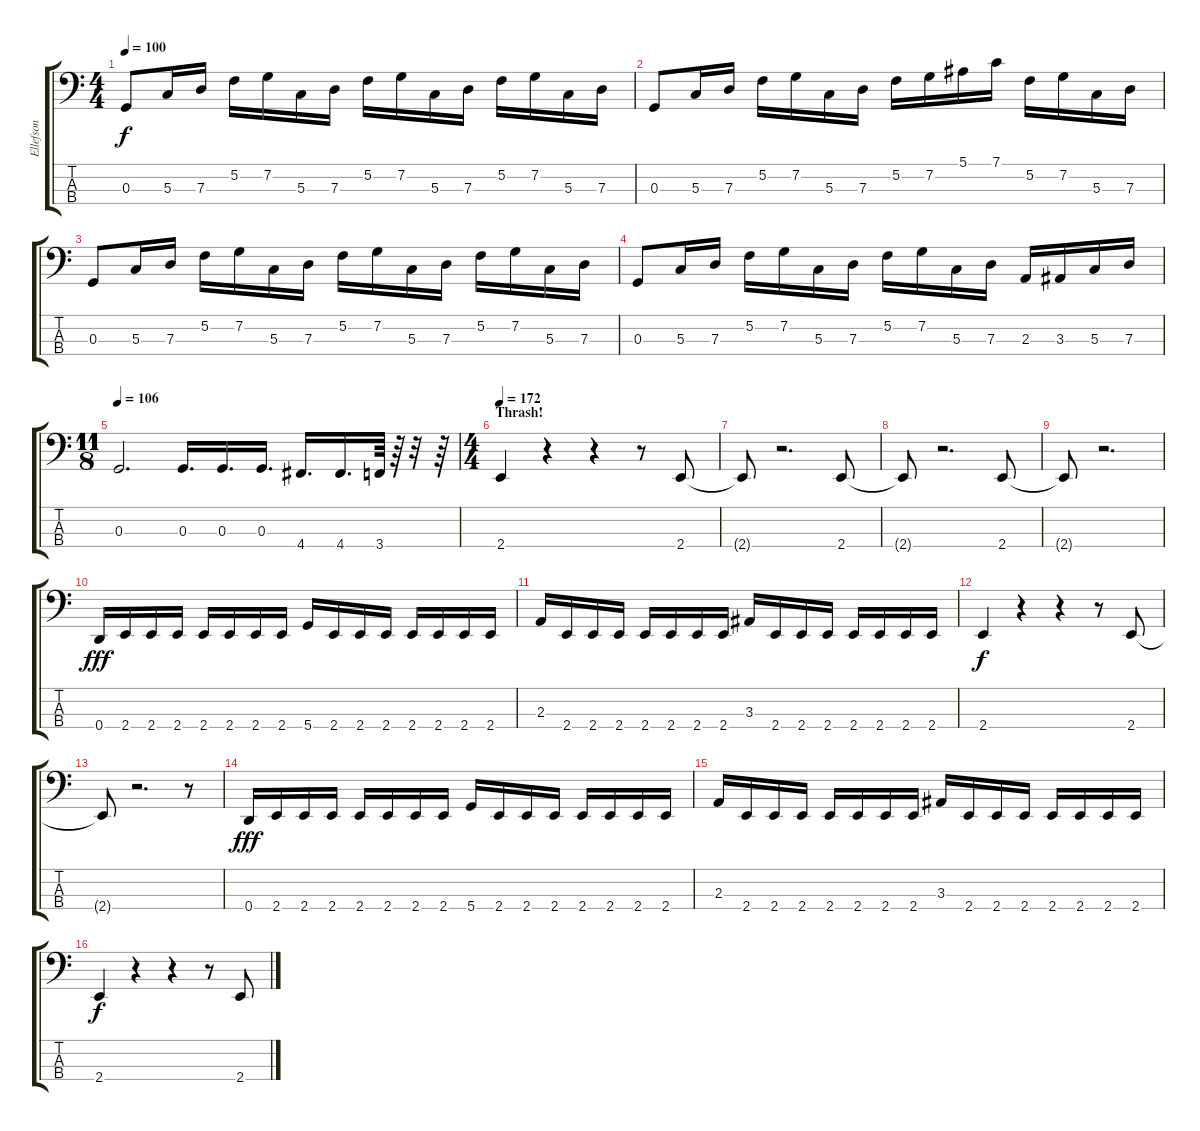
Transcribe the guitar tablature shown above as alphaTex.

\track ("Ellefson" "Ellefson") {instrument electricbasspick}
\staff {score tabs}
\tuning (F2 C2 G1 D1) {hide}
\ts (4 4)
\tempo 100
\clef f4
\ks c
0.3.8{dy f} 5.3.16 7.3.16 5.2.16 7.2.16 5.3.16 7.3.16 5.2.16 7.2.16 5.3.16 7.3.16 5.2.16 7.2.16 5.3.16 7.3.16 |
0.3.8 5.3.16 7.3.16 5.2.16 7.2.16 5.3.16 7.3.16 5.2.16 7.2.16 5.1.16 7.1.16 5.2.16 7.2.16 5.3.16 7.3.16 |
0.3.8 5.3.16 7.3.16 5.2.16 7.2.16 5.3.16 7.3.16 5.2.16 7.2.16 5.3.16 7.3.16 5.2.16 7.2.16 5.3.16 7.3.16 |
0.3.8 5.3.16 7.3.16 5.2.16 7.2.16 5.3.16 7.3.16 5.2.16 7.2.16 5.3.16 7.3.16 2.3.16 3.3.16 5.3.16 7.3.16 |
\ts (11 8)
\tempo 106
0.3.2{d} 0.3.16{d} 0.3.16{d} 0.3.16{d} 4.4.16{d} 4.4.16{d} 3.4.64 r.64 r.32 r.64 |
\ts (4 4)
\section ("" "Thrash!")
\tempo 172
2.4.4 r.4 r.4 r.8 2.4.8 |
2.4{t}.8 r.2{d} 2.4.8 |
2.4{t}.8 r.2{d} 2.4.8 |
2.4{t}.8 r.2{d} |
0.4.16{dy fff} 2.4.16 2.4.16 2.4.16 2.4.16 2.4.16 2.4.16 2.4.16 5.4.16 2.4.16 2.4.16 2.4.16 2.4.16 2.4.16 2.4.16 2.4.16 |
2.3.16 2.4.16 2.4.16 2.4.16 2.4.16 2.4.16 2.4.16 2.4.16 3.3.16 2.4.16 2.4.16 2.4.16 2.4.16 2.4.16 2.4.16 2.4.16 |
2.4.4{dy f} r.4 r.4 r.8 2.4.8 |
2.4{t}.8 r.2{d} r.8 |
0.4.16{dy fff} 2.4.16 2.4.16 2.4.16 2.4.16 2.4.16 2.4.16 2.4.16 5.4.16 2.4.16 2.4.16 2.4.16 2.4.16 2.4.16 2.4.16 2.4.16 |
2.3.16 2.4.16 2.4.16 2.4.16 2.4.16 2.4.16 2.4.16 2.4.16 3.3.16 2.4.16 2.4.16 2.4.16 2.4.16 2.4.16 2.4.16 2.4.16 |
2.4.4{dy f} r.4 r.4 r.8 2.4.8
